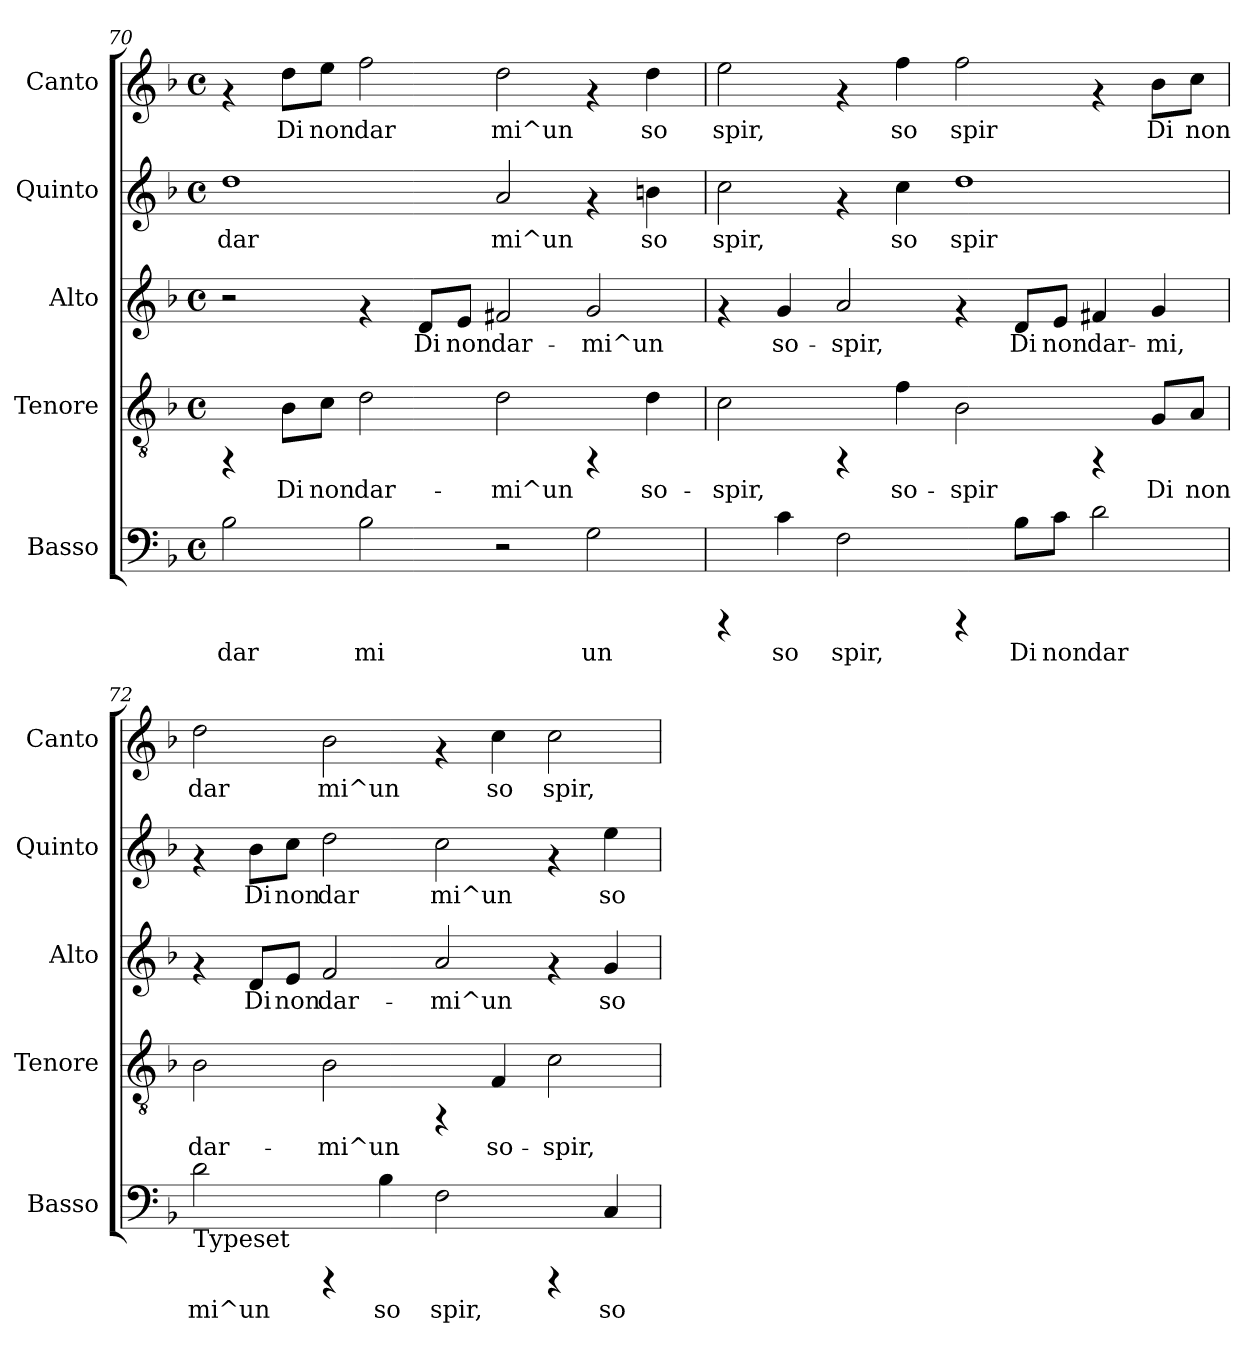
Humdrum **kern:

**kern	**text	**kern	**text	**kern	**text	**kern	**text	**kern	**text
*part5	*part5	*part4	*part4	*part3	*part3	*part2	*part2	*part1	*part1
*staff5	*staff5	*staff4	*staff4	*staff3	*staff3	*staff2	*staff2	*staff1	*staff1
*I"Basso	*	*I"Tenore	*	*I"Alto	*	*I"Quinto	*	*I"Canto	*
*I'Basso	*	*I'Tenore	*	*I'Alto	*	*I'Quinto	*	*I'Canto	*
*clefF4	*	*clefGv2	*	*clefG2	*	*clefG2	*	*clefG2	*
*k[b-]	*	*k[b-]	*	*k[b-]	*	*k[b-]	*	*k[b-]	*
*F:	*	*F:	*	*F:	*	*F:	*	*F:	*
*M4/4	*	*M4/4	*	*M4/4	*	*M4/4	*	*M4/4	*
*met(c)	*	*met(c)	*	*met(c)	*	*met(c)	*	*met(c)	*
=70	=70	=70	=70	=70	=70	=70	=70	=70	=70
!	!LO:LY:b	!	!	!	!	!	!LO:LY:b:cj	!	!
2B-\	dar	4rFF	.	2r	.	1dd	dar	4rf	.
!	!	!	!LO:LY:b:cj	!	!	!	!	!	!LO:LY:b:cj
.	.	8B-\L	Di	.	.	.	.	8dd\L	Di
!	!	!	!LO:LY:b:cj	!	!	!	!	!	!LO:LY:b:cj
.	.	8c\J	non	.	.	.	.	8ee\J	non
!	!LO:LY:b	!	!LO:LY:b:cj	!	!	!	!	!	!LO:LY:b:cj
2B-\	mi	2d\	dar-	4rf	.	.	.	2ff\	dar
!	!	!	!	!	!LO:LY:b:cj	!	!	!	!
.	.	.	.	8d/L	Di	.	.	.	.
!	!	!	!	!	!LO:LY:b:cj	!	!	!	!
.	.	.	.	8e/J	non	.	.	.	.
!	!	!	!LO:LY:b:cj	!	!LO:LY:b:cj	!	!LO:LY:b:cj	!	!LO:LY:b:cj
2r	.	2d\	-mi^un	2f#X/	dar-	2a/	mi^un	2dd\	mi^un
!	!LO:LY:b	!	!	!	!LO:LY:b:cj	!	!	!	!
2G\	un	4rFF	.	2g/	-mi^un	4rf	.	4rf	.
!	!	!	!LO:LY:b:cj	!	!	!	!LO:LY:b:cj	!	!LO:LY:b:cj
.	.	4d\	so-	.	.	4bn\	so	4dd\	so
!!LO:PB:g=z
=71	=71	=71	=71	=71	=71	=71	=71	=71	=71
!	!	!	!LO:LY:b:cj	!	!	!	!LO:LY:b:cj	!	!LO:LY:b:cj
4rCCC	.	2c\	-spir,	4rf	.	2cc\	spir,	2ee\	spir,
!	!LO:LY:b	!	!	!	!LO:LY:b:cj	!	!	!	!
4c\	so	.	.	4g/	so-	.	.	.	.
!	!LO:LY:b	!	!	!	!LO:LY:b:cj	!	!	!	!
2F\	spir,	4rFF	.	2a/	-spir,	4rf	.	4rf	.
!	!	!	!LO:LY:b:cj	!	!	!	!LO:LY:b:cj	!	!LO:LY:b:cj
.	.	4f\	so-	.	.	4cc\	so	4ff\	so
!	!	!	!LO:LY:b:cj	!	!	!	!LO:LY:b:cj	!	!LO:LY:b:cj
4rCCC	.	2B-\	-spir	4rf	.	1dd	spir	2ff\	spir
!	!LO:LY:b	!	!	!	!LO:LY:b:cj	!	!	!	!
8B-\L	Di	.	.	8d/L	Di	.	.	.	.
!	!LO:LY:b	!	!	!	!LO:LY:b:cj	!	!	!	!
8c\J	non	.	.	8e/J	non	.	.	.	.
!	!LO:LY:b	!	!	!	!LO:LY:b:cj	!	!	!	!
2d\	dar	4rFF	.	4f#X/	dar-	.	.	4rf	.
!	!	!	!LO:LY:b:cj	!	!LO:LY:b:cj	!	!	!	!LO:LY:b:cj
.	.	8G/L	Di	4g/	-mi,	.	.	8b-\L	Di
!	!	!	!LO:LY:b:cj	!	!	!	!	!	!LO:LY:b:cj
.	.	8A/J	non	.	.	.	.	8cc\J	non
=72	=72	=72	=72	=72	=72	=72	=72	=72	=72
!LO:TX:b:t=Typeset	!	!	!	!	!	!	!	!	!
!	!LO:LY:b	!	!LO:LY:b:cj	!	!	!	!	!	!LO:LY:b:cj
2d\	mi^un	2B-\	dar-	4rf	.	4rf	.	2dd\	dar
!	!	!	!	!	!LO:LY:b:cj	!	!LO:LY:b:cj	!	!
.	.	.	.	8d/L	Di	8b-\L	Di	.	.
!	!	!	!	!	!LO:LY:b:cj	!	!LO:LY:b:cj	!	!
.	.	.	.	8e/J	non	8cc\J	non	.	.
!	!	!	!LO:LY:b:cj	!	!LO:LY:b:cj	!	!LO:LY:b:cj	!	!LO:LY:b:cj
4rCCC	.	2B-\	-mi^un	2f/	dar-	2dd\	dar	2b-\	mi^un
!	!LO:LY:b	!	!	!	!	!	!	!	!
4B-\	so	.	.	.	.	.	.	.	.
!	!LO:LY:b	!	!	!	!LO:LY:b:cj	!	!LO:LY:b:cj	!	!
2F\	spir,	4rFF	.	2a/	-mi^un	2cc\	mi^un	4rf	.
!	!	!	!LO:LY:b:cj	!	!	!	!	!	!LO:LY:b:cj
.	.	4F/	so-	.	.	.	.	4cc\	so
!	!	!	!LO:LY:b:cj	!	!	!	!	!	!LO:LY:b:cj
4rCCC	.	2c\	-spir,	4rf	.	4rf	.	2cc\	spir,
!	!LO:LY:b	!	!	!	!LO:LY:b:cj	!	!LO:LY:b:cj	!	!
4C/	so	.	.	4g/	so-	4ee\	so	.	.
=	=	=	=	=	=	=	=	=	=
*-	*-	*-	*-	*-	*-	*-	*-	*-	*-
